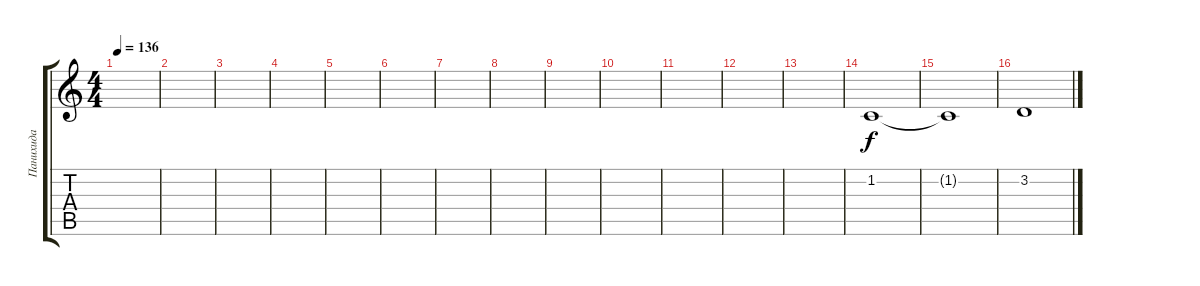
\track ("Панихида" "Панихида") {instrument fx1rain}
\staff {score tabs}
\tuning (E4 B3 G3 D3 A2 E2) {hide}
\ts (4 4)
\tempo 136
\clef g2
\ks c
|
|
|
|
|
|
|
|
|
|
|
|
|
1.2.1 |
1.2{t}.1 |
3.2.1
